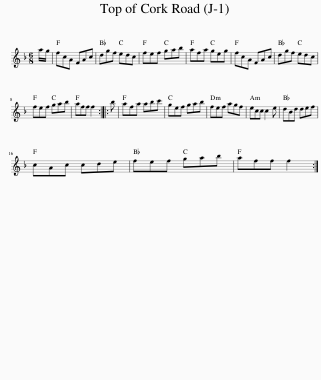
X:1
L:1/8
M:6/8
I:linebreak $
K:F
V:1 treble
V:1
 a/g/ | fcA FAc | dgf edc | fef gab | afa geg | %5
 fcA FAc | dgf edc |$ fef gab | aff f2 :: b | %10
 afa abc' | gef gab | fef agf | ecc c2 e | dBd def |$ %15
 cAc cde | fef gab | aff f2 :| %18
